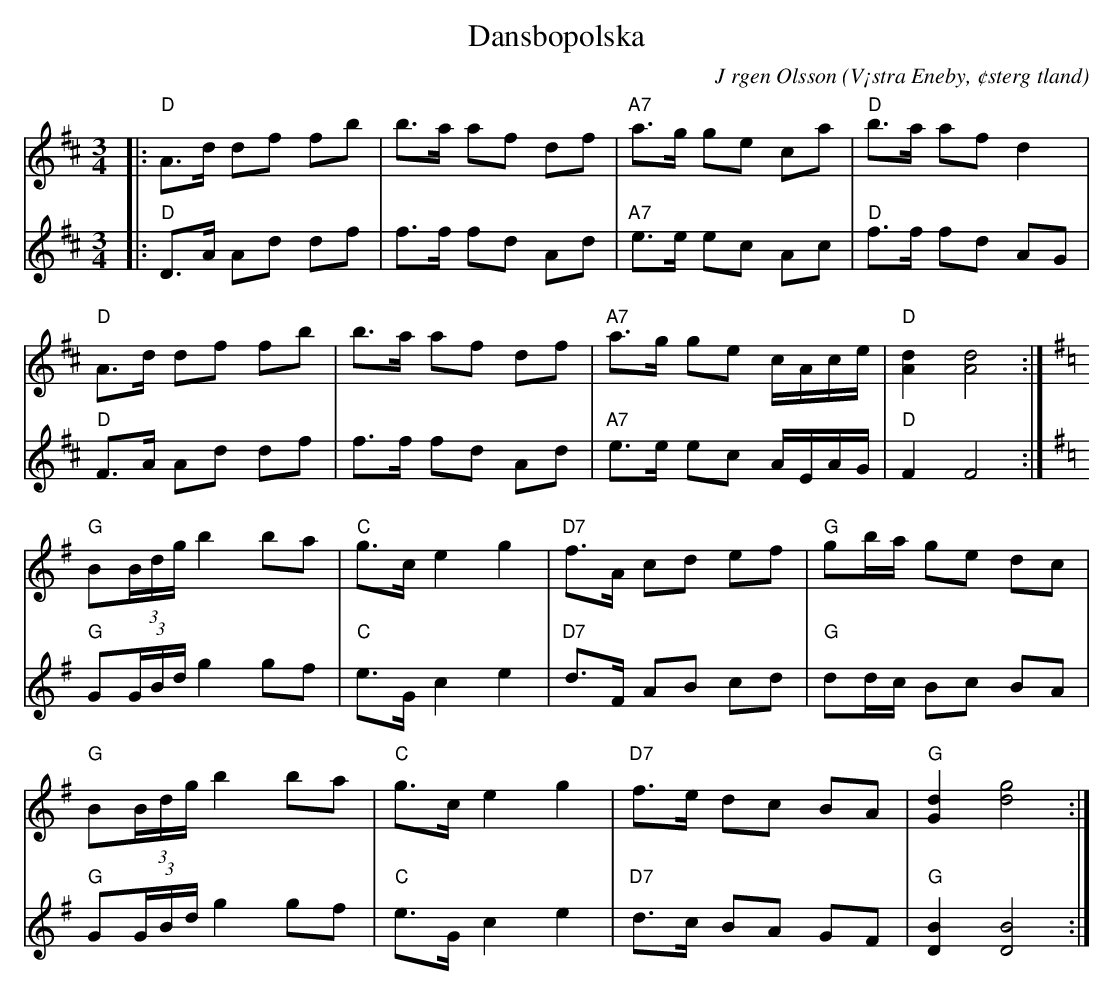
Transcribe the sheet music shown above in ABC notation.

X:1
T:Dansbopolska
C:J rgen Olsson
O:V¡stra Eneby, ¢sterg tland
M:3/4
L:1/8
K:D
V:1
|:"D"A>d df fb|b>a af df|"A7"a>g ge ca|"D"b>a af d2|
"D"A>d df fb|b>a af df|"A7"a>g ge c/A/c/e/|"D"[dA]2 [dA]4:|
[K:G]"G"B(3B/d/g/ b2 ba|"C"g>c e2 g2|"D7"f>A cd ef|"G" gb/a/ ge dc|
"G"B(3B/d/g/ b2 ba|"C"g>c e2 g2|"D7"f>e dc BA|"G" [Gd]2 [gd]4:|
V:2
|:"D"D>A Ad df|f>f fd Ad|"A7"e>e ec Ac|"D"f>f fd AG|
"D"F>A Ad df|f>f fd Ad|"A7"e>e ec A/E/A/G/|"D"F2 F4:|
[K:G]"G"G(3G/B/d/ g2 gf|"C"e>G c2 e2|"D7"d>F AB cd|"G" dd/c/ Bc BA|
"G"G(3G/B/d/ g2 gf|"C"e>G c2 e2|"D7"d>c BA GF|"G" [DB]2 [DB]4:|
